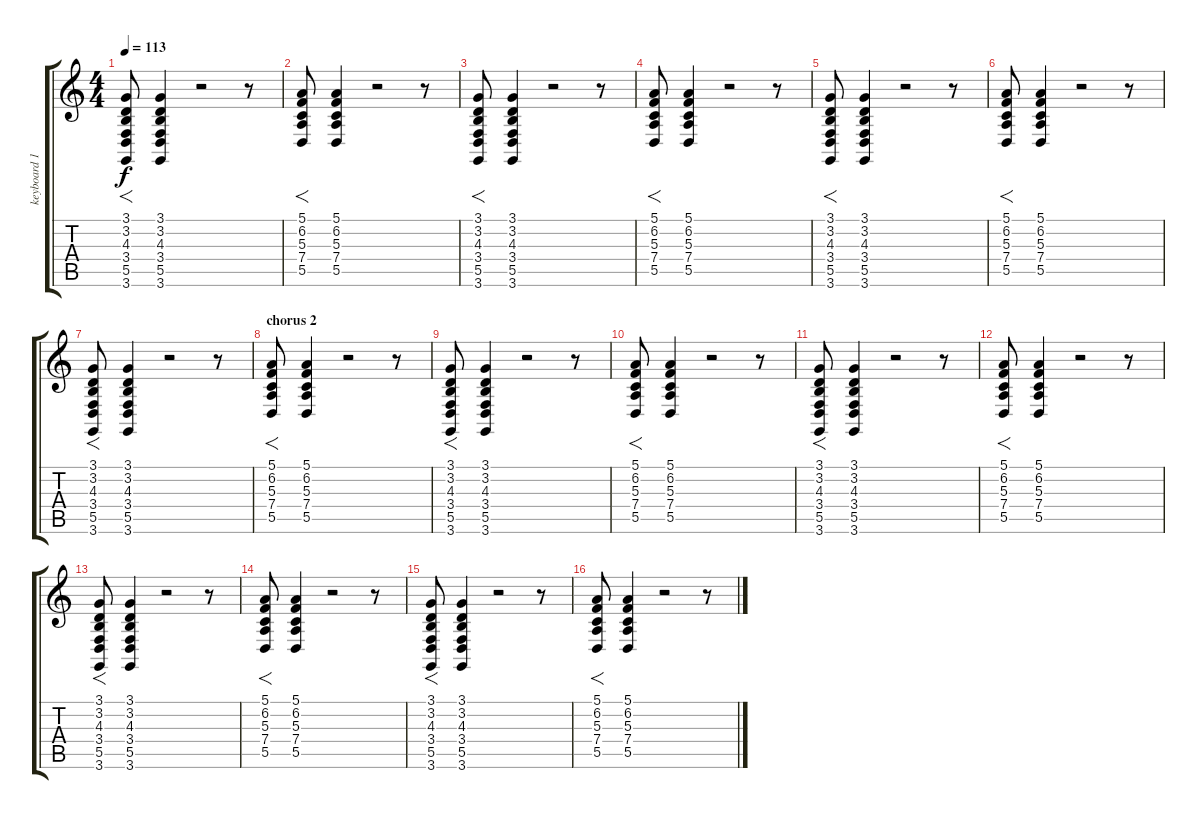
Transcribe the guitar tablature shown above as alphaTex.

\track ("keyboard 1" "keyboard 1") {instrument fx4atmosphere}
\staff {score tabs}
\tuning (E4 B3 G3 D3 A2 E2) {hide}
\ts (4 4)
\tempo 113
\clef g2
\ks c
(3.1 3.2 4.3 3.4 5.5 3.6).8{f dy f} (3.1 3.2 4.3 3.4 5.5 3.6).4 r.2 r.8 |
(5.1 6.2 5.3 7.4 5.5).8{f} (5.1 6.2 5.3 7.4 5.5).4 r.2 r.8 |
(3.1 3.2 4.3 3.4 5.5 3.6).8{f} (3.1 3.2 4.3 3.4 5.5 3.6).4 r.2 r.8 |
(5.1 6.2 5.3 7.4 5.5).8{f} (5.1 6.2 5.3 7.4 5.5).4 r.2 r.8 |
(3.1 3.2 4.3 3.4 5.5 3.6).8{f} (3.1 3.2 4.3 3.4 5.5 3.6).4 r.2 r.8 |
(5.1 6.2 5.3 7.4 5.5).8{f} (5.1 6.2 5.3 7.4 5.5).4 r.2 r.8 |
(3.1 3.2 4.3 3.4 5.5 3.6).8{f} (3.1 3.2 4.3 3.4 5.5 3.6).4 r.2 r.8 |
\section ("" "chorus 2")
(5.1 6.2 5.3 7.4 5.5).8{f} (5.1 6.2 5.3 7.4 5.5).4 r.2 r.8 |
(3.1 3.2 4.3 3.4 5.5 3.6).8{f} (3.1 3.2 4.3 3.4 5.5 3.6).4 r.2 r.8 |
(5.1 6.2 5.3 7.4 5.5).8{f} (5.1 6.2 5.3 7.4 5.5).4 r.2 r.8 |
(3.1 3.2 4.3 3.4 5.5 3.6).8{f} (3.1 3.2 4.3 3.4 5.5 3.6).4 r.2 r.8 |
(5.1 6.2 5.3 7.4 5.5).8{f} (5.1 6.2 5.3 7.4 5.5).4 r.2 r.8 |
(3.1 3.2 4.3 3.4 5.5 3.6).8{f} (3.1 3.2 4.3 3.4 5.5 3.6).4 r.2 r.8 |
(5.1 6.2 5.3 7.4 5.5).8{f} (5.1 6.2 5.3 7.4 5.5).4 r.2 r.8 |
(3.1 3.2 4.3 3.4 5.5 3.6).8{f} (3.1 3.2 4.3 3.4 5.5 3.6).4 r.2 r.8 |
(5.1 6.2 5.3 7.4 5.5).8{f} (5.1 6.2 5.3 7.4 5.5).4 r.2 r.8
